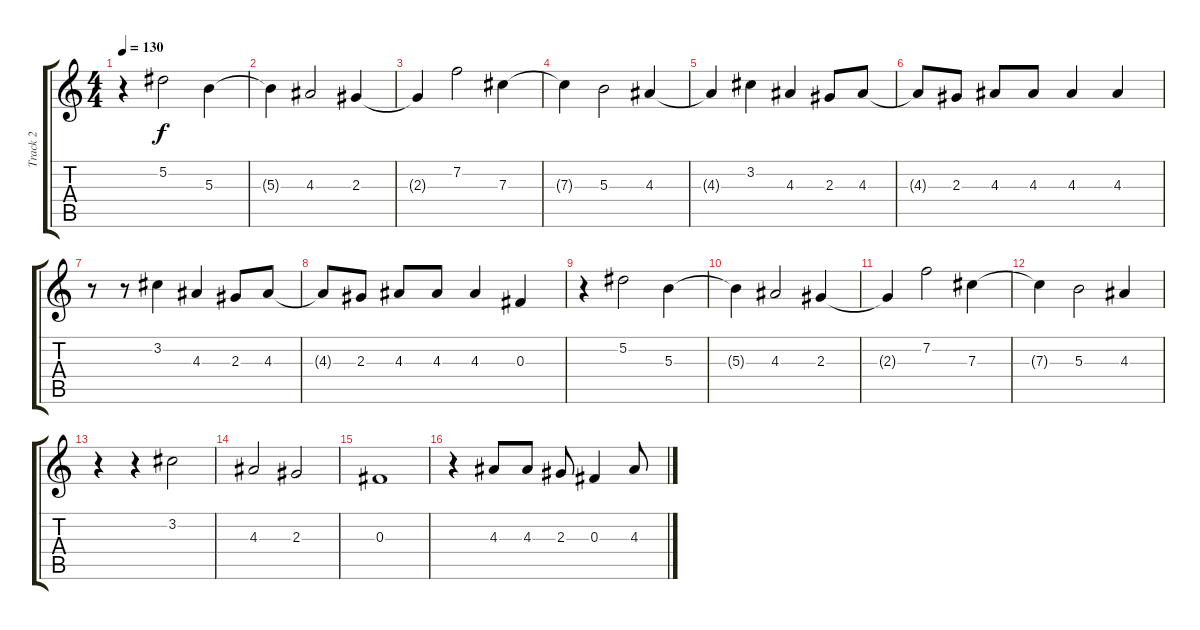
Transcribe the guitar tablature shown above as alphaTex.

\track ("Track 2" "Track 2") {instrument acousticguitarsteel}
\staff {score tabs}
\tuning (Eb4 Bb3 Gb3 Db3 Ab2 Eb2) {hide}
\ts (4 4)
\tempo 130
\clef g2
\ks c
r.4{dy f} 5.2.2 5.3.4 |
5.3{t}.4 4.3.2 2.3.4 |
2.3{t}.4 7.2.2 7.3.4 |
7.3{t}.4 5.3.2 4.3.4 |
4.3{t}.4 3.2.4 4.3.4 2.3.8 4.3.8 |
4.3{t}.8 2.3.8 4.3.8 4.3.8 4.3.4 4.3.4 |
r.8 r.8 3.2.4 4.3.4 2.3.8 4.3.8 |
4.3{t}.8 2.3.8 4.3.8 4.3.8 4.3.4 0.3.4 |
r.4 5.2.2 5.3.4 |
5.3{t}.4 4.3.2 2.3.4 |
2.3{t}.4 7.2.2 7.3.4 |
7.3{t}.4 5.3.2 4.3.4 |
r.4 r.4 3.2.2 |
4.3.2 2.3.2 |
0.3.1 |
r.4 4.3.8 4.3.8 2.3.8 0.3.4 4.3.8
